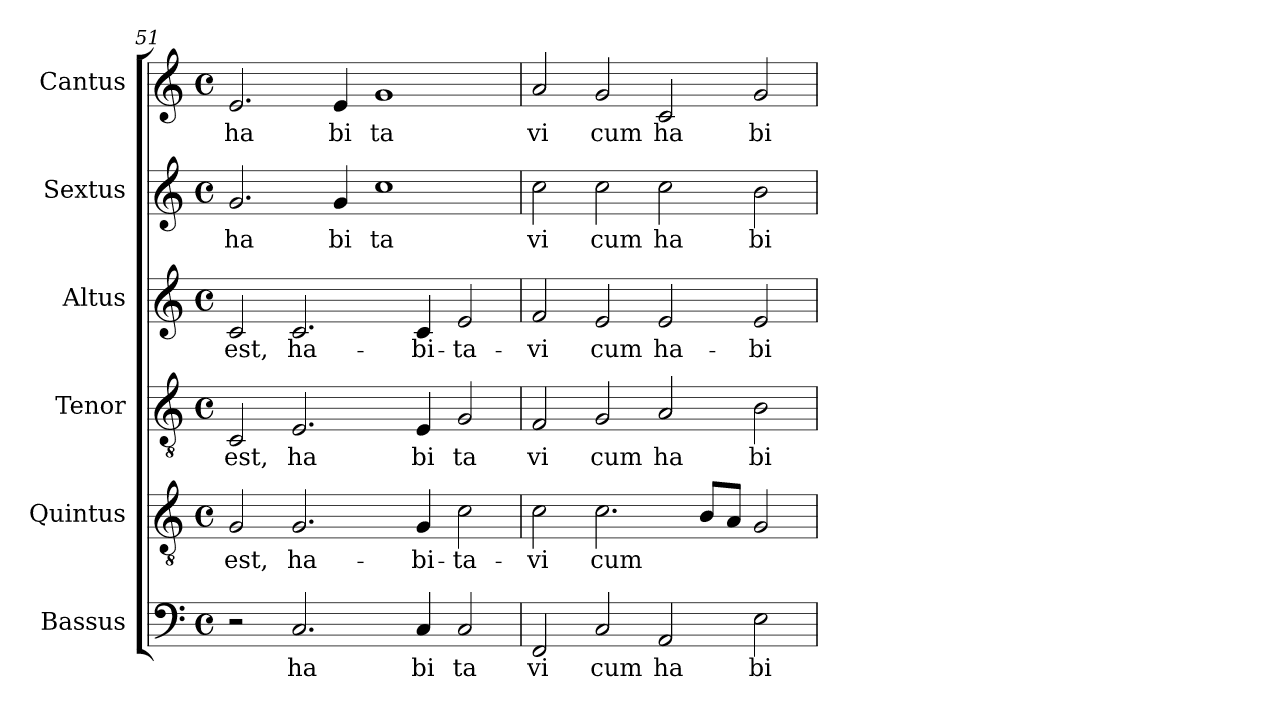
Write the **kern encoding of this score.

**kern	**text	**kern	**text	**kern	**text	**kern	**text	**kern	**text	**kern	**text
*part6	*part6	*part5	*part5	*part4	*part4	*part3	*part3	*part2	*part2	*part1	*part1
*staff6	*staff6	*staff5	*staff5	*staff4	*staff4	*staff3	*staff3	*staff2	*staff2	*staff1	*staff1
*I"Bassus	*	*I"Quintus	*	*I"Tenor	*	*I"Altus	*	*I"Sextus	*	*I"Cantus	*
*clefF4	*	*clefGv2	*	*clefGv2	*	*clefG2	*	*clefG2	*	*clefG2	*
*M4/4	*	*M4/4	*	*M4/4	*	*M4/4	*	*M4/4	*	*M4/4	*
*met(c)	*	*met(c)	*	*met(c)	*	*met(c)	*	*met(c)	*	*met(c)	*
=51	=51	=51	=51	=51	=51	=51	=51	=51	=51	=51	=51
!	!	!	!LO:LY:b:cj	!	!LO:LY:b:cj	!	!LO:LY:b:cj	!	!LO:LY:b:cj	!	!LO:LY:b:cj
2r	.	2G/	est,	2C/	est,	2c/	est,	2.g/	ha	2.e/	ha
!	!LO:LY:b:cj	!	!LO:LY:b:cj	!	!LO:LY:b:cj	!	!LO:LY:b:cj	!	!	!	!
2.C/	ha	2.G/	ha-	2.E/	ha	2.c/	ha-	.	.	.	.
!	!	!	!	!	!	!	!	!	!LO:LY:b:cj	!	!LO:LY:b:cj
.	.	.	.	.	.	.	.	4g/	bi	4e/	bi
!	!	!	!	!	!	!	!	!	!LO:LY:b:cj	!	!LO:LY:b:cj
.	.	.	.	.	.	.	.	1cc	ta	1g	ta
!	!LO:LY:b:cj	!	!LO:LY:b:cj	!	!LO:LY:b:cj	!	!LO:LY:b:cj	!	!	!	!
4C/	bi	4G/	-bi-	4E/	bi	4c/	-bi-	.	.	.	.
!	!LO:LY:b:cj	!	!LO:LY:b:cj	!	!LO:LY:b:cj	!	!LO:LY:b:cj	!	!	!	!
2C/	ta	2c\	-ta-	2G/	ta	2e/	-ta-	.	.	.	.
=52	=52	=52	=52	=52	=52	=52	=52	=52	=52	=52	=52
!	!LO:LY:b:cj	!	!LO:LY:b:cj	!	!LO:LY:b:cj	!	!LO:LY:b:cj	!	!LO:LY:b:cj	!	!LO:LY:b:cj
2FF/	vi	2c\	-vi	2F/	vi	2f/	-vi	2cc\	vi	2a/	vi
!	!LO:LY:b:cj	!	!LO:LY:b	!	!LO:LY:b:cj	!	!LO:LY:b:cj	!	!LO:LY:b:cj	!	!LO:LY:b:cj
2C/	cum	2.c\	cum	2G/	cum	2e/	cum	2cc\	cum	2g/	cum
!	!LO:LY:b:cj	!	!	!	!LO:LY:b:cj	!	!LO:LY:b:cj	!	!LO:LY:b:cj	!	!LO:LY:b:cj
2AA/	ha	.	.	2A/	ha	2e/	ha-	2cc\	ha	2c/	ha
.	.	8B/L	.	.	.	.	.	.	.	.	.
.	.	8A/J	.	.	.	.	.	.	.	.	.
!	!LO:LY:b:cj	!	!	!	!LO:LY:b:cj	!	!LO:LY:b:cj	!	!LO:LY:b:cj	!	!LO:LY:b:cj
2E\	bi	2G/	.	2B\	bi	2e/	-bi-	2b\	bi	2g/	bi
=	=	=	=	=	=	=	=	=	=	=	=
*-	*-	*-	*-	*-	*-	*-	*-	*-	*-	*-	*-
